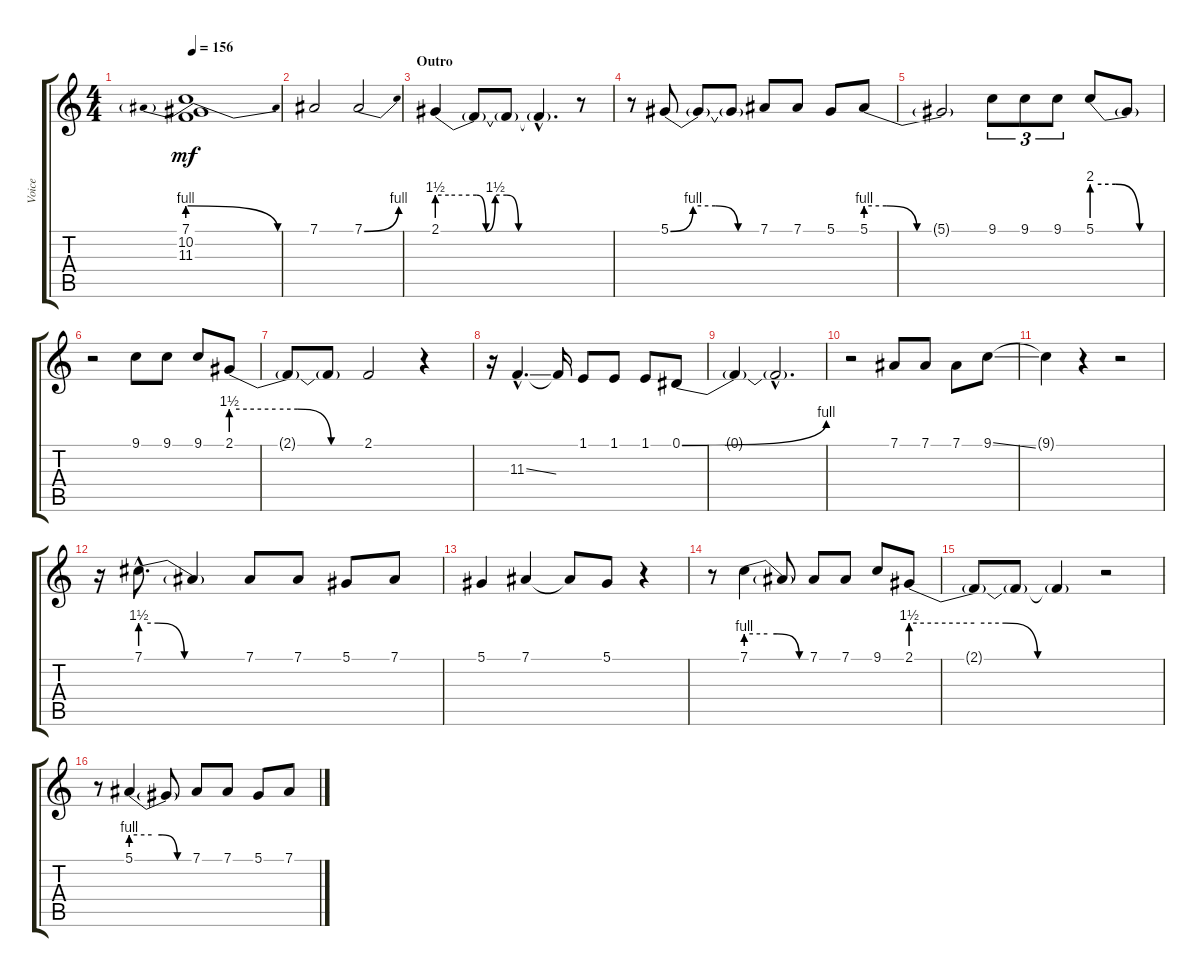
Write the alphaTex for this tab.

\track ("Voice" "Voice") {instrument lead2sawtooth}
\staff {score tabs}
\tuning (Eb4 Bb3 Gb3 Db3 Ab2 Eb2) {hide}
\ts (4 4)
\tempo 156
\clef g2
\ks c
(7.1{be (prebendrelease 0 4 60 0)} 10.2 11.3).1{dy mf} |
7.1.2 7.1{be (bend 0 0 60 4)}.2 |
\section ("" "Outro")
2.1{be (custom 0 6 5 6 17 6 21 0 25 6 30 6 35 0 60 0)}.4 2.1{t}.8 2.1{t}.8 2.1{hac t}.4{d} r.8 |
r.8 5.1{be (custom 0 0 15 4 30 4 45 0 60 0)}.8 5.1{t}.8 5.1{t}.8 7.1.8 7.1.8 5.1.8 5.1{be (custom 0 4 10 4 25 0 40 0 60 0)}.8 |
5.1{t}.2 9.1.8{tu (3 2)} 9.1.8{tu (3 2)} 9.1.8{tu (3 2)} 5.1{be (custom 0 8 20 8 40 0 60 0)}.8 5.1{t}.8 |
r.2 9.1.8 9.1.8 9.1.8 2.1{be (custom 0 6 20 6 30 6 45 0 60 0)}.8 |
2.1{t}.8 2.1{t}.8 2.1.2 r.4 |
r.16 11.3{ss hac}.4{d} 11.3{t}.16 1.1.8 1.1.8 1.1.8 0.1{be (bend 0 0 60 4)}.8 |
0.1{t}.4 0.1{hac t}.2{d} |
r.2 7.1.8 7.1.8 7.1.8 9.1{ss}.8 |
9.1{t}.4 r.4 r.2 |
r.16 7.1{be (custom 0 6 10 6 25 0 40 0 60 0) hac}.8{d} 7.1{t}.4 7.1.8 7.1.8 5.1.8 7.1.8 |
5.1.4 7.1.4 7.1{t}.8 5.1.8 r.4 |
r.8 7.1{be (custom 0 4 20 4 29 4 50 0 60 0)}.4 7.1{t}.8 7.1.8 7.1.8 9.1.8 2.1{be (custom 0 6 20 6 30 6 40 0 60 0)}.8 |
2.1{t}.8 2.1{t}.8 2.1{t}.4 r.2 |
r.8 5.1{be (custom 0 4 20 4 30 4 45 0 60 0)}.4 5.1{t}.8 7.1.8 7.1.8 5.1.8 7.1.8
